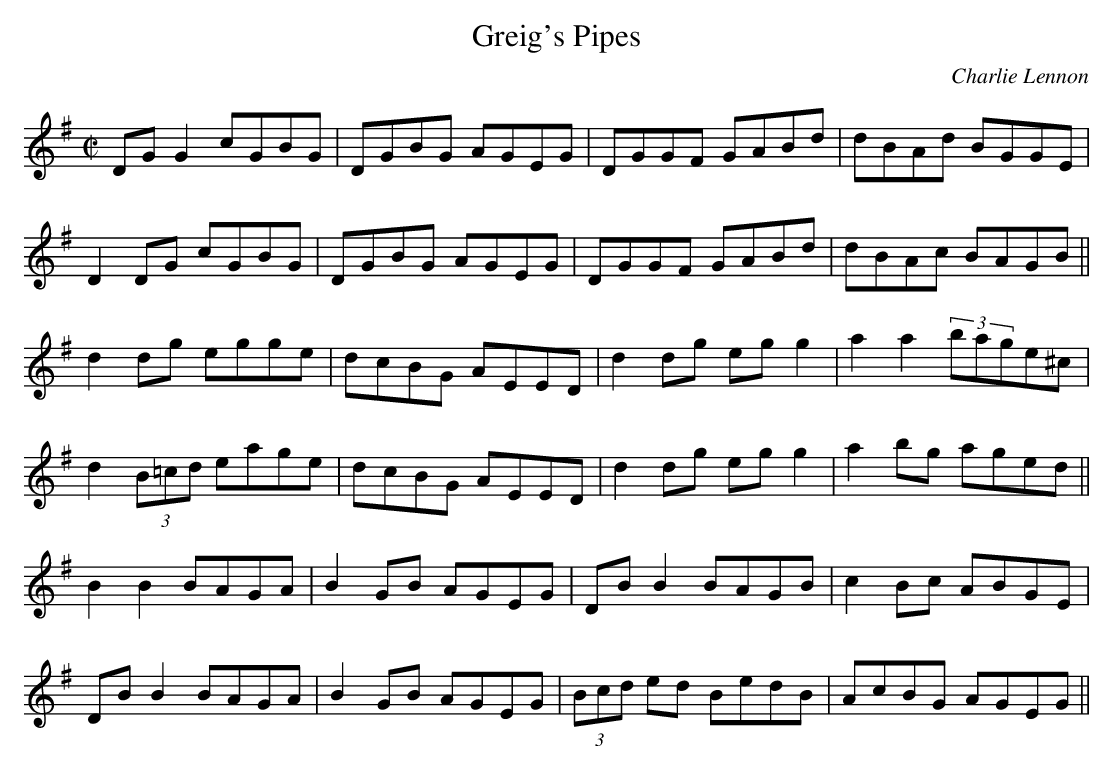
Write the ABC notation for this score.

X:1
T:Greig's Pipes
C:Charlie Lennon
M:C|
L:1/8
K:G
DGG2 cGBG|DGBG AGEG|DGGF GABd|dBAd BGGE|
D2DG cGBG|DGBG AGEG|DGGF GABd|dBAc BAGB||
d2dg egge|dcBG AEED|d2dg egg2|a2a2 (3bage^c|
d2 (3B=cd eage|dcBG AEED|d2dg egg2|a2bg aged||
B2B2 BAGA |B2GB AGEG|DBB2 BAGB |c2Bc ABGE|
DBB2 BAGA|B2GB AGEG |(3Bcd ed BedB|AcBG AGEG||
